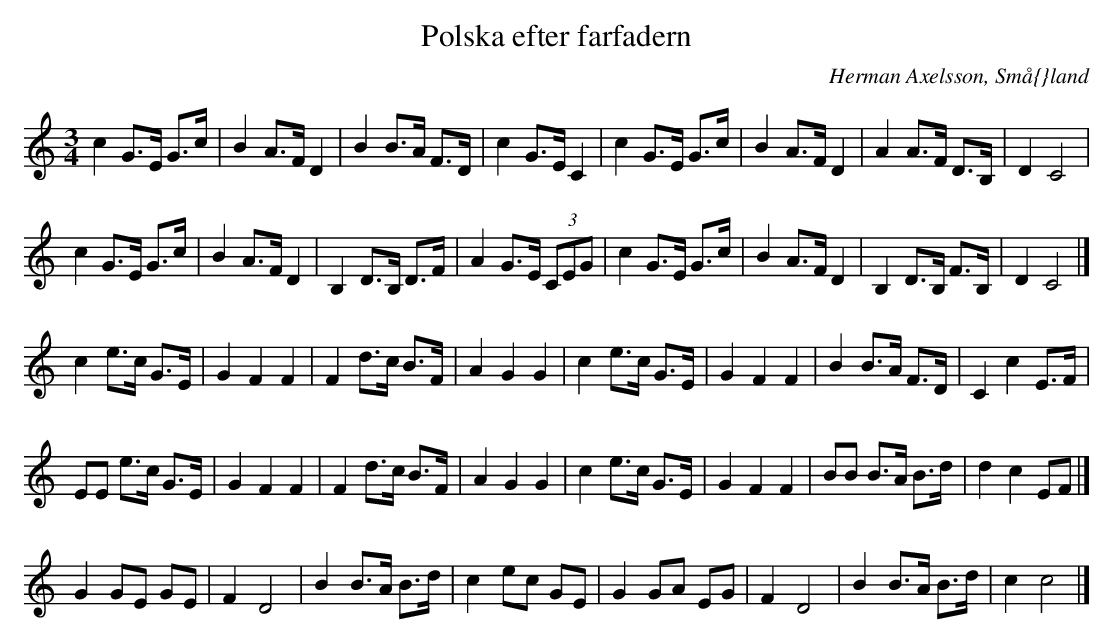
X:1
T:Polska efter farfadern
C:Herman Axelsson, Sm\aa{}land
M:3/4
L:1/8
K:C
c2 G>E G>c|B2 A>F D2|B2 B>A F>D|c2 G>E C2|\
c2 G>E G>c|B2 A>F D2|A2 A>F D>B,|D2C4|!
c2 G>E G>c|B2 A>F D2|B,2 D>B, D>F|A2 G>E (3CEG|\
c2 G>E G>c|B2 A>F D2|B,2 D>B, F>B,|D2C4|]!
c2 e>c G>E|G2F2F2|F2 d>c B>F|A2G2G2|\
c2 e>c G>E|G2F2F2|B2 B>A F>D|C2 c2 E>F|!
EE e>c G>E|G2F2F2|F2 d>c B>F|A2G2G2|\
c2 e>c G>E|G2F2F2|BB B>A B>d|d2c2 EF|]!
G2 GE GE|F2 D4|B2 B>A B>d|c2 ec GE|\
G2 GA EG|F2 D4|B2 B>A B>d|c2c4|]
